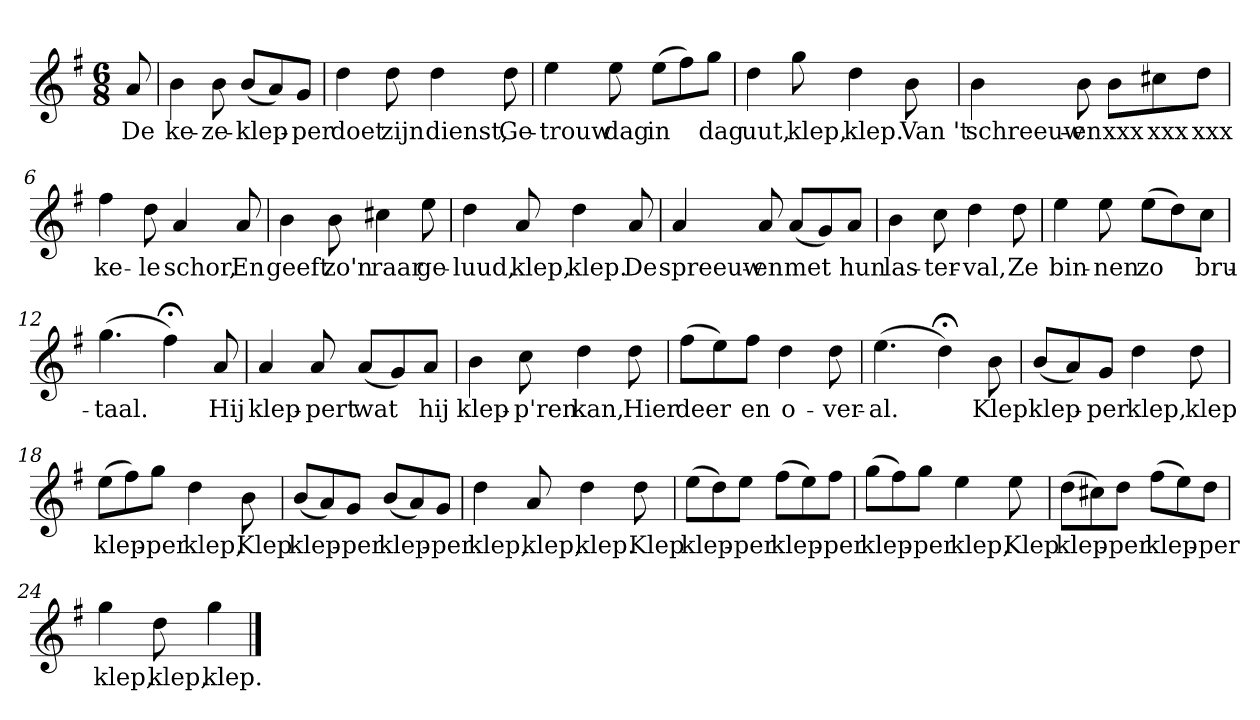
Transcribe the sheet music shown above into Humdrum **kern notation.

**kern	**text
*part1	*part1
*staff1	*staff1
*clefG2	*
*k[f#]	*
*G:	*
*M6/8	*
*MM120	*
=	=
8a	De
=1	=1
4b	ke-
8b	-ze-
(8b/L	-klep-
8a/)	.
8g/J	-per
=2	=2
4dd	doet
8dd	zijn
4dd	dienst,
8dd	Ge-
=3	=3
4ee	-trouw
8ee	dag
(8ee\L	in
8ff#\)	.
8gg\J	dag
=4	=4
4dd	uut,
8gg	klep,
4dd	klep.
8b	Van 't
=5	=5
4b	schreeuw-
8b	-en
8b\L	xxx
8cc#X\	xxx
8dd\J	xxx
=6	=6
4ff#	ke-
8dd	-le
4a	schor,
8a	En
=7	=7
4b	geeft
8b	zo'n
4cc#X	raar
8ee	ge-
=8	=8
4dd	-luud,
8a	klep,
4dd	klep.
8a	De
=9	=9
4a	spreeuw-
8a	-en
(8a/L	met
8g/)	.
8a/J	hun
=10	=10
4b	las-
8cc	-ter-
4dd	-val,
8dd	Ze
=11	=11
4ee	bin-
8ee	-nen
(8ee\L	zo
8dd\)	.
8cc\J	bru-
=12	=12
(4.gg	-taal.
4ff#;<)	.
8a	Hij
=13	=13
4a	klep-
8a	-pert
(8a/L	wat
8g/)	.
8a/J	hij
=14	=14
4b	klep-
8cc	-p'ren
4dd	kan,
8dd	Hier
=15	=15
(8ff#\L	deer
8ee\)	.
8ff#\J	en
4dd	o-
8dd	-ver-
=16	=16
(4.ee	-al.
4dd;<)	.
8b	Klep
=17	=17
(8b/L	klep-
8a/)	.
8g/J	-per
4dd	klep,
8dd	klep
=18	=18
(8ee\L	klep-
8ff#\)	.
8gg\J	-per
4dd	klep,
8b	Klep
=19	=19
(8b/L	klep-
8a/)	.
8g/J	-per
(8b/L	klep-
8a/)	.
8g/J	-per
=20	=20
4dd	klep,
8a	klep,
4dd	klep.
8dd	Klep
=21	=21
(8ee\L	klep-
8dd\)	.
8ee\J	-per
(8ff#\L	klep-
8ee\)	.
8ff#\J	-per
=22	=22
(8gg\L	klep-
8ff#\)	.
8gg\J	-per
4ee	klep,
8ee	Klep
=23	=23
(8dd\L	klep-
8cc#X\)	.
8dd\J	-per
(8ff#\L	klep-
8ee\)	.
8dd\J	-per
=24	=24
4gg	klep,
8dd	klep,
4gg	klep.
==	==
*-	*-
